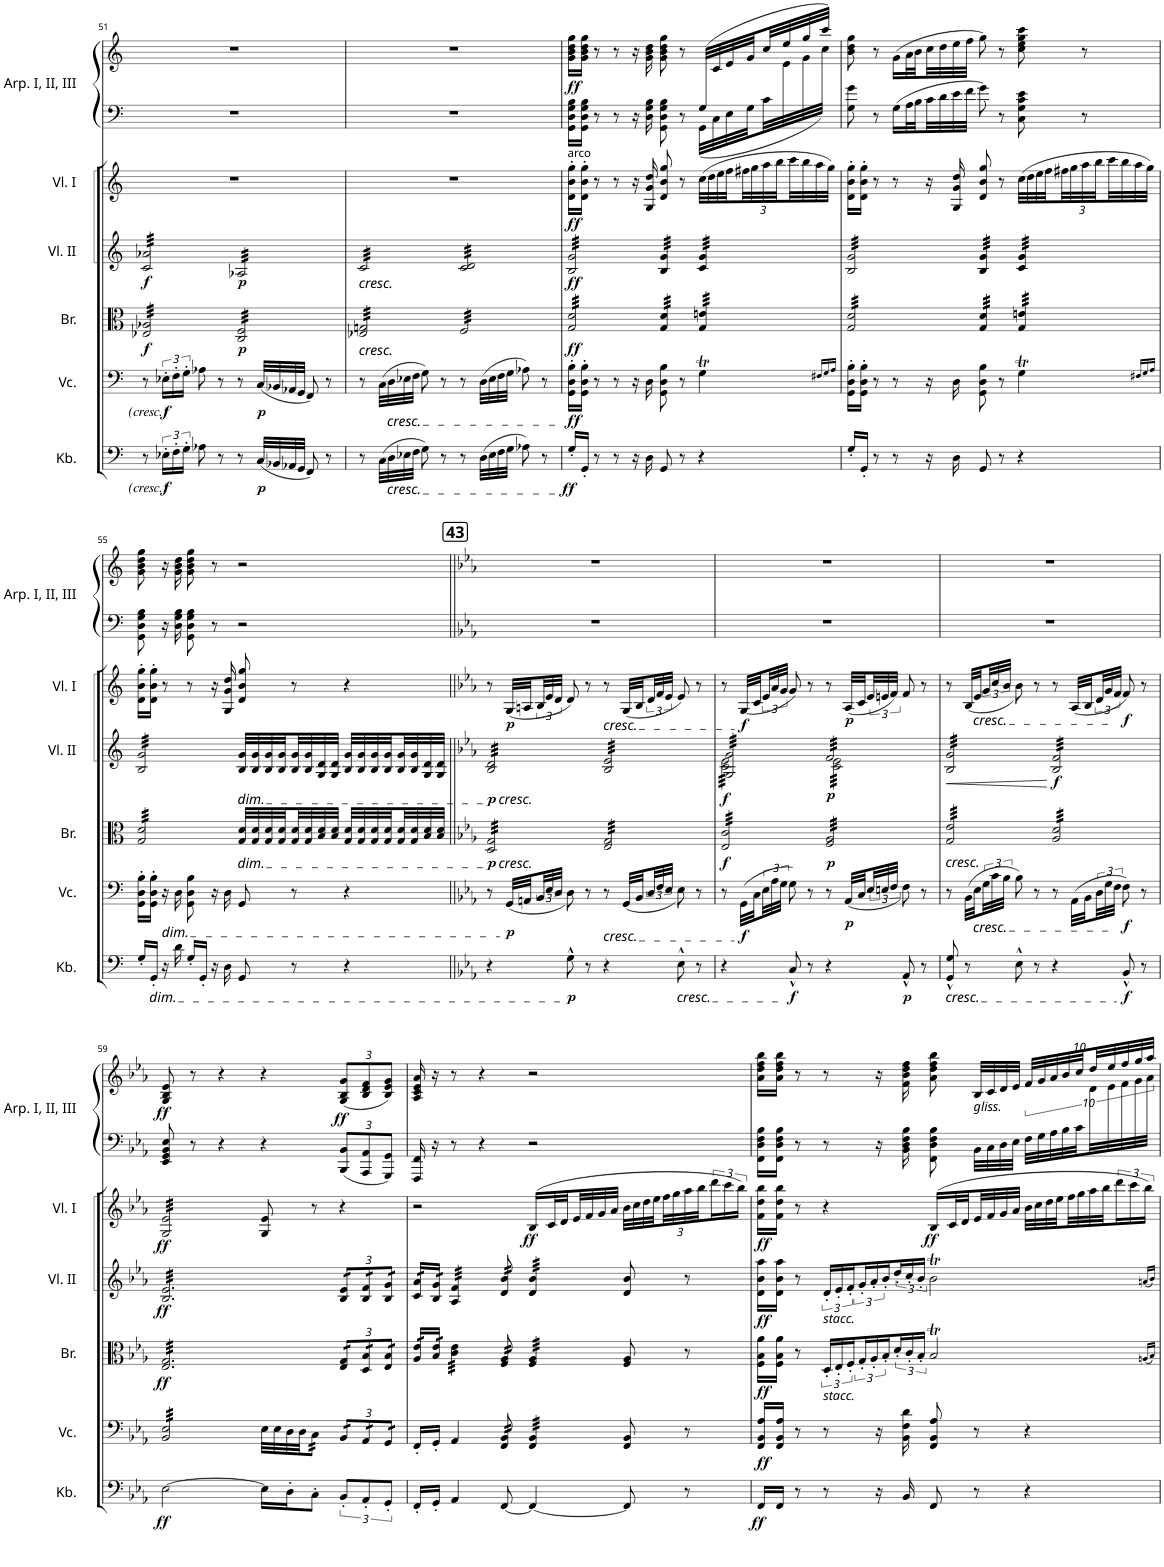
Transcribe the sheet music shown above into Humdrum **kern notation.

**kern	**dynam	**kern	**dynam	**kern	**dynam	**kern	**kern	**dynam	**kern	**kern	**dynam
*part5	*part5	*part4	*part4	*part3	*part3	*part2	*part2	*part2	*part1	*part1	*part1
*staff7	*staff7	*staff6	*staff6	*staff5	*staff5	*staff4	*staff3	*staff3/4	*staff2	*staff1	*staff1/2
*I"8 Kontrabässe	*	*I"12 Violoncelle	*	*I"12 Bratschen	*	*I"Violine I	*	*	*I"Arpa I, II, III	*	*
*I'Kb.	*	*I'Vc.	*	*I'Br.	*	*I'Vl. I	*	*	*I'Arp. I, II, III	*	*
!!LO:PB:g=z
*clefF4	*	*clefF4	*	*clefC3	*	*clefG2	*clefG2	*	*clefF4	*clefG2	*
*Trd7c12	*	*	*	*	*	*	*Trd1c2	*	*Trd1c2	*Trd1c2	*
*k[]	*	*k[]	*	*k[]	*	*k[]	*k[]	*	*k[]	*k[]	*
*M4/4	*	*M4/4	*	*M4/4	*	*M4/4	*M4/4	*	*M4/4	*M4/4	*
=51	=51	=51	=51	=51	=51	=51	=51	=51	=51	=51	=51
!	!	!	!	!	!LO:DY:b	!	!	!LO:DY:b=2	!	!	!
*	*	*	*	*tremolo	*	*	*	*	*	*	*
*	*	*	*	*	*	*tremolo	*	*	*	*	*
8r	.	8r	.	32E-X/ 32A-X/LLL	f	32c/ 32a-X/LLL	1r	f	1r	1r	.
.	.	.	.	32E-X/ 32A-X/	.	32c/ 32a-X/	.	.	.	.	.
.	.	.	.	32E-X/ 32A-X/	.	32c/ 32a-X/	.	.	.	.	.
.	.	.	.	32E-X/ 32A-X/	.	32c/ 32a-X/	.	.	.	.	.
!	!LO:DY:b	!	!LO:DY:b	!	!	!	!	!	!	!	!
24E-X'\LL	f	24E-X'\LL	f	32E-X/ 32A-X/	.	32c/ 32a-X/	.	.	.	.	.
.	.	.	.	32E-X/ 32A-X/	.	32c/ 32a-X/	.	.	.	.	.
24F'\	.	24F'\	.	.	.	.	.	.	.	.	.
.	.	.	.	32E-X/ 32A-X/	.	32c/ 32a-X/	.	.	.	.	.
24G'\JJ	.	24G'\JJ	.	.	.	.	.	.	.	.	.
.	.	.	.	32E-X/ 32A-X/	.	32c/ 32a-X/	.	.	.	.	.
8A-X\	.	8A-X\	.	32E-X/ 32A-X/	.	32c/ 32a-X/	.	.	.	.	.
.	.	.	.	32E-X/ 32A-X/	.	32c/ 32a-X/	.	.	.	.	.
.	.	.	.	32E-X/ 32A-X/	.	32c/ 32a-X/	.	.	.	.	.
.	.	.	.	32E-X/ 32A-X/	.	32c/ 32a-X/	.	.	.	.	.
8r	.	8r	.	32E-X/ 32A-X/	.	32c/ 32a-X/	.	.	.	.	.
.	.	.	.	32E-X/ 32A-X/	.	32c/ 32a-X/	.	.	.	.	.
.	.	.	.	32E-X/ 32A-X/	.	32c/ 32a-X/	.	.	.	.	.
.	.	.	.	32E-X/ 32A-X/JJJ	.	32c/ 32a-X/JJJ	.	.	.	.	.
!	!	!	!	!	!LO:DY:b	!	!	!LO:DY:b=2	!	!	!
8r	.	8r	.	32C/ 32F/LLL	p	32A-X/LLL	.	p	.	.	.
.	.	.	.	32C/ 32F/	.	32A-X/	.	.	.	.	.
.	.	.	.	32C/ 32F/	.	32A-X/	.	.	.	.	.
.	.	.	.	32C/ 32F/	.	32A-X/	.	.	.	.	.
!	!LO:DY:b	!	!LO:DY:b	!	!	!	!	!	!	!	!
(32C/LLL	p	(32C/LLL	p	32C/ 32F/	.	32A-X/	.	.	.	.	.
32BB-X/	.	32BB-X/	.	32C/ 32F/	.	32A-X/	.	.	.	.	.
32AA-X/	.	32AA-X/	.	32C/ 32F/	.	32A-X/	.	.	.	.	.
32GG/JJJ	.	32GG/JJJ	.	32C/ 32F/	.	32A-X/	.	.	.	.	.
8FF/)	.	8FF/)	.	32C/ 32F/	.	32A-X/	.	.	.	.	.
.	.	.	.	32C/ 32F/	.	32A-X/	.	.	.	.	.
.	.	.	.	32C/ 32F/	.	32A-X/	.	.	.	.	.
.	.	.	.	32C/ 32F/	.	32A-X/	.	.	.	.	.
8r	.	8r	.	32C/ 32F/	.	32A-X/	.	.	.	.	.
.	.	.	.	32C/ 32F/	.	32A-X/	.	.	.	.	.
.	.	.	.	32C/ 32F/	.	32A-X/	.	.	.	.	.
.	.	.	.	32C/ 32F/JJJ	.	32A-X/JJJ	.	.	.	.	.
=52	=52	=52	=52	=52	=52	=52	=52	=52	=52	=52	=52
!	!	!	!	!	!	!LO:TX:b:i:t=cresc.	!	!	!	!	!
!	!	!	!	!LO:TX:b:i:t=cresc.	!	!	!	!	!	!	!
8r	.	8r	.	32E-X/ 32Gn/LLL	.	32c/LLL	1r	.	1r	1r	.
.	.	.	.	32E-X/ 32Gn/	.	32c/	.	.	.	.	.
.	.	.	.	32E-X/ 32Gn/	.	32c/	.	.	.	.	.
.	.	.	.	32E-X/ 32Gn/	.	32c/	.	.	.	.	.
(32C\LLL	.	(32C\LLL	.	32E-X/ 32Gn/	.	32c/	.	.	.	.	.
!	!	!LO:TX:b:i:t=cresc.	!	!	!	!	!	!	!	!	!
!LO:TX:b:i:t=cresc.	!	!	!	!	!	!	!	!	!	!	!
32D\	.	32D\	.	32E-X/ 32Gn/	.	32c/	.	.	.	.	.
32E-X\	.	32E-X\	.	32E-X/ 32Gn/	.	32c/	.	.	.	.	.
32F\JJJ	.	32F\JJJ	.	32E-X/ 32Gn/	.	32c/	.	.	.	.	.
8G\)	.	8G\)	.	32E-X/ 32Gn/	.	32c/	.	.	.	.	.
.	.	.	.	32E-X/ 32Gn/	.	32c/	.	.	.	.	.
.	.	.	.	32E-X/ 32Gn/	.	32c/	.	.	.	.	.
.	.	.	.	32E-X/ 32Gn/	.	32c/	.	.	.	.	.
8r	.	8r	.	32E-X/ 32Gn/	.	32c/	.	.	.	.	.
.	.	.	.	32E-X/ 32Gn/	.	32c/	.	.	.	.	.
.	.	.	.	32E-X/ 32Gn/	.	32c/	.	.	.	.	.
.	.	.	.	32E-X/ 32Gn/JJJ	.	32c/JJJ	.	.	.	.	.
8r	.	8r	.	32F/LLL	.	32c/ 32d/LLL	.	.	.	.	.
.	.	.	.	32F/	.	32c/ 32d/	.	.	.	.	.
.	.	.	.	32F/	.	32c/ 32d/	.	.	.	.	.
.	.	.	.	32F/	.	32c/ 32d/	.	.	.	.	.
(32D\LLL	.	(32D\LLL	.	32F/	.	32c/ 32d/	.	.	.	.	.
32E-\	.	32E-\	.	32F/	.	32c/ 32d/	.	.	.	.	.
32F\	.	32F\	.	32F/	.	32c/ 32d/	.	.	.	.	.
32G\JJJ	.	32G\JJJ	.	32F/	.	32c/ 32d/	.	.	.	.	.
8A-X\)	.	8A-X\)	.	32F/	.	32c/ 32d/	.	.	.	.	.
.	.	.	.	32F/	.	32c/ 32d/	.	.	.	.	.
.	.	.	.	32F/	.	32c/ 32d/	.	.	.	.	.
.	.	.	.	32F/	.	32c/ 32d/	.	.	.	.	.
8r	.	8r	.	32F/	.	32c/ 32d/	.	.	.	.	.
.	.	.	.	32F/	.	32c/ 32d/	.	.	.	.	.
.	.	.	.	32F/	.	32c/ 32d/	.	.	.	.	.
.	.	.	.	32F/JJJ	.	32c/ 32d/JJJ	.	.	.	.	.
=53	=53	=53	=53	=53	=53	=53	=53	=53	=53	=53	=53
*	*	*	*	*	*	*	*	*	*^	*^	*
!	!	!	!	!	!	!	!LO:TX:a:t=arco	!	!	!	!	!	!
!	!LO:DY:b	!	!LO:DY:b	!	!LO:DY:b	!	!	!LO:DY:b=2	!	!	!	!	!
!	!	!	!	!	!	!	!	!LO:DY:n=1:b	!	!	!	!	!LO:DY:b
16G'/LL	ff	16GG\' 16D\' 16B\'LL	ff	32G/ 32d/LLL	ff	32B/ 32g/LLL	16d\' 16b\' 16gg\'LL	ff ff	2.ryy	16GG\ 16D\ 16G\ 16B\LL	16g\ 16b\ 16dd\ 16gg\LL	32ryy	ff
.	.	.	.	32G/ 32d/	.	32B/ 32g/	.	.	.	.	.	.	.
*	*	*	*	*	*	*	*	*	*	*	*v	*v	*
16GG'/JJ	.	16GG\' 16D\' 16B\'JJ	.	32G/ 32d/	.	32B/ 32g/	16d\' 16b\' 16gg\'JJ	.	.	16GG\ 16D\ 16G\ 16B\JJ	16g\ 16b\ 16dd\ 16gg\JJ	.
.	.	.	.	32G/ 32d/	.	32B/ 32g/	.	.	.	.	.	.
8r	.	8r	.	32G/ 32d/	.	32B/ 32g/	8r	.	.	8r	8r	.
.	.	.	.	32G/ 32d/	.	32B/ 32g/	.	.	.	.	.	.
.	.	.	.	32G/ 32d/	.	32B/ 32g/	.	.	.	.	.	.
.	.	.	.	32G/ 32d/	.	32B/ 32g/	.	.	.	.	.	.
8r	.	8r	.	32G/ 32d/	.	32B/ 32g/	8r	.	.	8r	8r	.
.	.	.	.	32G/ 32d/	.	32B/ 32g/	.	.	.	.	.	.
.	.	.	.	32G/ 32d/	.	32B/ 32g/	.	.	.	.	.	.
.	.	.	.	32G/ 32d/	.	32B/ 32g/	.	.	.	.	.	.
16r	.	16r	.	32G/ 32d/	.	32B/ 32g/	16r	.	.	16r	16r	.
.	.	.	.	32G/ 32d/	.	32B/ 32g/	.	.	.	.	.	.
16D\	.	16D\	.	32G/ 32d/	.	32B/ 32g/	16G/ 16g/ 16dd/	.	.	16D\ 16G\ 16B\	16g\ 16b\ 16dd\	.
.	.	.	.	32G/ 32d/JJJ	.	32B/ 32g/JJJ	.	.	.	.	.	.
8GG/	.	8GG\ 8D\ 8B\	.	32G/ 32d/LLL	.	32B/ 32g/LLL	8d/ 8b/ 8gg/	.	.	8GG\ 8D\ 8G\ 8B\	8g\ 8b\ 8dd\ 8gg\	.
.	.	.	.	32G/ 32d/	.	32B/ 32g/	.	.	.	.	.	.
.	.	.	.	32G/ 32d/	.	32B/ 32g/	.	.	.	.	.	.
.	.	.	.	32G/ 32d/	.	32B/ 32g/	.	.	.	.	.	.
8r	.	8r	.	32G/ 32d/	.	32B/ 32g/	8r	.	.	8r	8r	.
.	.	.	.	32G/ 32d/	.	32B/ 32g/	.	.	.	.	.	.
.	.	.	.	32G/ 32d/	.	32B/ 32g/	.	.	.	.	.	.
.	.	.	.	32G/ 32d/JJJ	.	32B/ 32g/JJJ	.	.	.	.	.	.
*	*	*	*	*	*	*	*Xbrackettup	*	*	*	*	*
4r	.	4GT\	.	32G/ 32en/LLL	.	32c/ 32g/LLL	(48cc\LLL	.	(32G/LLL	(<32GG\LLL	32ryy	.
.	.	.	.	.	.	.	48dd\	.	.	.	.	.
.	.	.	.	32G/ 32en/	.	32c/ 32g/	.	.	16.ryy	32C\	32c/	.
.	.	.	.	.	.	.	48ee\	.	.	.	.	.
.	.	.	.	32G/ 32en/	.	32c/ 32g/	48ff\JJ	.	.	32E\	32e/	.
.	.	.	.	.	.	.	48ff#X\LL	.	.	.	.	.
.	.	.	.	32G/ 32en/	.	32c/ 32g/	.	.	.	32G\	32g/	.
.	.	.	.	.	.	.	48gg\	.	.	.	.	.
.	.	.	.	32G/ 32en/	.	32c/ 32g/	48aa\	.	8ryy	32c\	32cc/	.
.	.	.	.	.	.	.	48bb\JJ	.	.	.	.	.
*	*	*	*	*	*	*	*	*	*	*	*^	*
.	.	.	.	32G/ 32en/	.	32c/ 32g/	.	.	.	16.ryy	32ee/	32e\	.
.	.	.	.	.	.	.	48ccc\LL	.	.	.	.	.	.
.	.	.	.	32G/ 32en/	.	32c/ 32g/	48bb\	.	.	.	32gg/	32g\	.
.	.	.	.	.	.	.	48aa\	.	.	.	.	.	.
.	.	.	.	32G/ 32en/JJJ	.	32c/ 32g/JJJ	.	.	.	.	32ccc/JJJ)	32cc\JJJ)	.
.	.	.	.	.	.	.	48gg\JJJ)	.	.	.	.	.	.
*	*	*	*	*	*	*	*	*	*v	*v	*	*	*
*	*	*	*	*	*	*	*	*	*	*v	*v	*
.	.	16qF#X/LL	.	.	.	.	.	.	.	.	.
.	.	16qG/	.	.	.	.	.	.	.	.	.
.	.	16qA/JJ	.	.	.	.	.	.	.	.	.
=54	=54	=54	=54	=54	=54	=54	=54	=54	=54	=54	=54
16G'/LL	.	16GG\' 16D\' 16B\'LL	.	32G/ 32d/LLL	.	32B/ 32g/LLL	16d\' 16b\' 16gg\'LL	.	8G\ 8g\	8b\ 8dd\ 8gg\	.
.	.	.	.	32G/ 32d/	.	32B/ 32g/	.	.	.	.	.
16GG'/JJ	.	16GG\' 16D\' 16B\'JJ	.	32G/ 32d/	.	32B/ 32g/	16d\' 16b\' 16gg\'JJ	.	.	.	.
.	.	.	.	32G/ 32d/	.	32B/ 32g/	.	.	.	.	.
8r	.	8r	.	32G/ 32d/	.	32B/ 32g/	8r	.	8r	8r	.
.	.	.	.	32G/ 32d/	.	32B/ 32g/	.	.	.	.	.
.	.	.	.	32G/ 32d/	.	32B/ 32g/	.	.	.	.	.
.	.	.	.	32G/ 32d/	.	32B/ 32g/	.	.	.	.	.
8r	.	8r	.	32G/ 32d/	.	32B/ 32g/	8r	.	16G\LL	(16g\LL	.
.	.	.	.	32G/ 32d/	.	32B/ 32g/	.	.	.	.	.
.	.	.	.	32G/ 32d/	.	32B/ 32g/	.	.	32A\L	32a\L	.
.	.	.	.	32G/ 32d/	.	32B/ 32g/	.	.	32B\	32b\	.
16r	.	16r	.	32G/ 32d/	.	32B/ 32g/	16r	.	32c\	32cc\	.
.	.	.	.	32G/ 32d/	.	32B/ 32g/	.	.	32d\	32dd\	.
16D\	.	16D\	.	32G/ 32d/	.	32B/ 32g/	16G/ 16g/ 16dd/	.	32e\	32ee\	.
.	.	.	.	32G/ 32d/JJJ	.	32B/ 32g/JJJ	.	.	32f\JJJ	32ff\JJJ	.
8GG/	.	8GG\ 8D\ 8B\	.	32G/ 32d/LLL	.	32B/ 32g/LLL	8d/ 8b/ 8gg/	.	8g\	8gg\)	.
.	.	.	.	32G/ 32d/	.	32B/ 32g/	.	.	.	.	.
.	.	.	.	32G/ 32d/	.	32B/ 32g/	.	.	.	.	.
.	.	.	.	32G/ 32d/	.	32B/ 32g/	.	.	.	.	.
8r	.	8r	.	32G/ 32d/	.	32B/ 32g/	8r	.	8r	8r	.
.	.	.	.	32G/ 32d/	.	32B/ 32g/	.	.	.	.	.
.	.	.	.	32G/ 32d/	.	32B/ 32g/	.	.	.	.	.
.	.	.	.	32G/ 32d/JJJ	.	32B/ 32g/JJJ	.	.	.	.	.
4r	.	4GT\	.	32G/ 32en/LLL	.	32c/ 32g/LLL	(48cc\LLL	.	8C\ 8G\ 8c\ 8e\	8cc\ 8ee\ 8gg\ 8ccc\	.
.	.	.	.	.	.	.	48dd\	.	.	.	.
.	.	.	.	32G/ 32en/	.	32c/ 32g/	.	.	.	.	.
.	.	.	.	.	.	.	48ee\	.	.	.	.
.	.	.	.	32G/ 32en/	.	32c/ 32g/	48ff\JJ	.	.	.	.
.	.	.	.	.	.	.	48ff#X\LL	.	.	.	.
.	.	.	.	32G/ 32en/	.	32c/ 32g/	.	.	.	.	.
.	.	.	.	.	.	.	48gg\	.	.	.	.
.	.	.	.	32G/ 32en/	.	32c/ 32g/	48aa\	.	8r	8r	.
.	.	.	.	.	.	.	48bb\JJ	.	.	.	.
.	.	.	.	32G/ 32en/	.	32c/ 32g/	.	.	.	.	.
.	.	.	.	.	.	.	48ccc\LL	.	.	.	.
.	.	.	.	32G/ 32en/	.	32c/ 32g/	48bb\	.	.	.	.
.	.	.	.	.	.	.	48aa\	.	.	.	.
.	.	.	.	32G/ 32en/JJJ	.	32c/ 32g/JJJ	.	.	.	.	.
.	.	.	.	.	.	.	48gg\JJJ)	.	.	.	.
.	.	16qF#X/LL	.	.	.	.	.	.	.	.	.
.	.	16qG/	.	.	.	.	.	.	.	.	.
.	.	16qA/JJ	.	.	.	.	.	.	.	.	.
!!LO:LB:g=z
=55	=55	=55	=55	=55	=55	=55	=55	=55	=55	=55	=55
16G'/LL	.	16GG\' 16D\' 16B\'LL	.	32G/ 32d/LLL	.	32B/ 32g/LLL	16d\' 16b\' 16gg\'LL	.	8GG\ 8D\ 8G\ 8B\	8g\ 8b\ 8dd\ 8gg\	.
.	.	.	.	32G/ 32d/	.	32B/ 32g/	.	.	.	.	.
!LO:TX:b:i:t=dim.	!	!	!	!	!	!	!	!	!	!	!
16GG'/JJ	.	16GG\' 16D\' 16B\'JJ	.	32G/ 32d/	.	32B/ 32g/	16d\' 16b\' 16gg\'JJ	.	.	.	.
.	.	.	.	32G/ 32d/	.	32B/ 32g/	.	.	.	.	.
!	!	!LO:TX:b:i:t=dim.	!	!	!	!	!	!	!	!	!
16r	.	16r	.	32G/ 32d/	.	32B/ 32g/	8r	.	16r	16r	.
.	.	.	.	32G/ 32d/	.	32B/ 32g/	.	.	.	.	.
16d\	.	16D\	.	32G/ 32d/	.	32B/ 32g/	.	.	16D\ 16G\ 16B\	16g\ 16b\ 16dd\	.
.	.	.	.	32G/ 32d/	.	32B/ 32g/	.	.	.	.	.
16G'/LL	.	8GG\ 8D\ 8B\	.	32G/ 32d/	.	32B/ 32g/	8r	.	8GG\ 8D\ 8G\ 8B\	8g\ 8b\ 8dd\ 8gg\	.
.	.	.	.	32G/ 32d/	.	32B/ 32g/	.	.	.	.	.
16GG'/JJ	.	.	.	32G/ 32d/	.	32B/ 32g/	.	.	.	.	.
.	.	.	.	32G/ 32d/	.	32B/ 32g/	.	.	.	.	.
16r	.	16r	.	32G/ 32d/	.	32B/ 32g/	16r	.	8r	8r	.
.	.	.	.	32G/ 32d/	.	32B/ 32g/	.	.	.	.	.
16D\	.	16D\	.	32G/ 32d/	.	32B/ 32g/	16G/ 16g/ 16dd/	.	.	.	.
.	.	.	.	32G/ 32d/JJJ	.	32B/ 32g/JJJ	.	.	.	.	.
*	*	*	*	*	*	*Xtremolo	*	*	*	*	*
*	*	*	*	*Xtremolo	*	*	*	*	*	*	*
!	!	!	!	!	!	!LO:TX:b:i:t=dim.	!	!	!	!	!
!	!	!	!	!LO:TX:b:i:t=dim.	!	!	!	!	!	!	!
8GG/	.	8GG/	.	32G/ 32d/LLL	.	32B/ 32g/LLL	8d/ 8b/ 8gg/	.	2r	2r	.
.	.	.	.	32G/ 32d/	.	32B/ 32g/	.	.	.	.	.
.	.	.	.	32G/ 32d/	.	32B/ 32g/	.	.	.	.	.
.	.	.	.	32G/ 32d/	.	32B/ 32g/	.	.	.	.	.
8r	.	8r	.	32G/ 32d/	.	32B/ 32g/	8r	.	.	.	.
.	.	.	.	32G/ 32d/	.	32B/ 32g/	.	.	.	.	.
.	.	.	.	32B/ 32d/	.	32G/ 32d/	.	.	.	.	.
.	.	.	.	32B/ 32d/JJJ	.	32G/ 32d/JJJ	.	.	.	.	.
4r	.	4r	.	32G/ 32d/LLL	.	32B/ 32g/LLL	4r	.	.	.	.
.	.	.	.	32G/ 32d/	.	32B/ 32g/	.	.	.	.	.
.	.	.	.	32G/ 32d/	.	32B/ 32g/	.	.	.	.	.
.	.	.	.	32G/ 32d/	.	32B/ 32g/	.	.	.	.	.
.	.	.	.	32G/ 32d/	.	32B/ 32g/	.	.	.	.	.
.	.	.	.	32G/ 32d/	.	32B/ 32g/	.	.	.	.	.
.	.	.	.	32B/ 32d/	.	32G/ 32d/	.	.	.	.	.
.	.	.	.	32B/ 32d/JJJ	.	32G/ 32d/JJJ	.	.	.	.	.
=56||	=56||	=56||	=56||	=56||	=56||	=56||	=56||	=56||	=56||	=56||	=56||
*k[b-e-a-]	*	*k[b-e-a-]	*	*k[b-e-a-]	*	*k[b-e-a-]	*k[b-e-a-]	*	*k[b-e-a-]	*k[b-e-a-]	*
!	!	!	!	!	!	!LO:TX:b:i:t=cresc.	!	!	!	!	!
!	!	!	!	!LO:TX:b:i:t=cresc.	!	!	!	!	!	!	!
!	!	!	!	!	!LO:DY:b	!	!	!LO:DY:b=2	!	!	!
*	*	*	*	*tremolo	*	*	*	*	*	*	*
*	*	*	*	*	*	*tremolo	*	*	*	*	*
4r	.	8r	.	32D/ 32G/LLL	p	32B-/ 32d/LLL	8r	p	1r	1r	.
.	.	.	.	32D/ 32G/	.	32B-/ 32d/	.	.	.	.	.
.	.	.	.	32D/ 32G/	.	32B-/ 32d/	.	.	.	.	.
.	.	.	.	32D/ 32G/	.	32B-/ 32d/	.	.	.	.	.
!	!	!	!LO:DY:b	!	!	!	!	!LO:DY:b	!	!	!
.	.	(<32GG/LLL	p	32D/ 32G/	.	32B-/ 32d/	(<32G/LLL	p	.	.	.
.	.	32AAn/JJ	.	32D/ 32G/	.	32B-/ 32d/	32An/JJ	.	.	.	.
*	*	*	*	*	*	*	*brackettup	*	*	*	*
.	.	48BB-/LL	.	32D/ 32G/	.	32B-/ 32d/	48B-/LL	.	.	.	.
.	.	48E-/	.	.	.	.	48e-/	.	.	.	.
.	.	.	.	32D/ 32G/	.	32B-/ 32d/	.	.	.	.	.
.	.	48D/JJJ	.	.	.	.	48d/JJJ	.	.	.	.
!	!LO:DY:b	!	!	!	!	!	!	!	!	!	!
8G^^\	p	8D\)	.	32D/ 32G/	.	32B-/ 32d/	8d/)	.	.	.	.
.	.	.	.	32D/ 32G/	.	32B-/ 32d/	.	.	.	.	.
.	.	.	.	32D/ 32G/	.	32B-/ 32d/	.	.	.	.	.
.	.	.	.	32D/ 32G/	.	32B-/ 32d/	.	.	.	.	.
8r	.	8r	.	32D/ 32G/	.	32B-/ 32d/	8r	.	.	.	.
.	.	.	.	32D/ 32G/	.	32B-/ 32d/	.	.	.	.	.
.	.	.	.	32D/ 32G/	.	32B-/ 32d/	.	.	.	.	.
.	.	.	.	32D/ 32G/JJJ	.	32B-/ 32d/JJJ	.	.	.	.	.
!	!	!	!	!	!	!	!LO:TX:b:i:t=cresc.	!	!	!	!
!	!	!LO:TX:b:i:t=cresc.	!	!	!	!	!	!	!	!	!
4r	.	8r	.	32E-/ 32G/LLL	.	32B-/ 32e-/LLL	8r	.	.	.	.
.	.	.	.	32E-/ 32G/	.	32B-/ 32e-/	.	.	.	.	.
.	.	.	.	32E-/ 32G/	.	32B-/ 32e-/	.	.	.	.	.
.	.	.	.	32E-/ 32G/	.	32B-/ 32e-/	.	.	.	.	.
.	.	(<32GG/LLL	.	32E-/ 32G/	.	32B-/ 32e-/	(<32G/LLL	.	.	.	.
.	.	32BB-/JJ	.	32E-/ 32G/	.	32B-/ 32e-/	32B-/JJ	.	.	.	.
.	.	48D/LL	.	32E-/ 32G/	.	32B-/ 32e-/	48d/LL	.	.	.	.
.	.	48F/	.	.	.	.	48f/	.	.	.	.
.	.	.	.	32E-/ 32G/	.	32B-/ 32e-/	.	.	.	.	.
.	.	48E-/JJJ	.	.	.	.	48e-/JJJ	.	.	.	.
!LO:TX:b:i:t=cresc.	!	!	!	!	!	!	!	!	!	!	!
8E-^^\	.	8E-\)	.	32E-/ 32G/	.	32B-/ 32e-/	8e-/)	.	.	.	.
.	.	.	.	32E-/ 32G/	.	32B-/ 32e-/	.	.	.	.	.
.	.	.	.	32E-/ 32G/	.	32B-/ 32e-/	.	.	.	.	.
.	.	.	.	32E-/ 32G/	.	32B-/ 32e-/	.	.	.	.	.
8r	.	8r	.	32E-/ 32G/	.	32B-/ 32e-/	8r	.	.	.	.
.	.	.	.	32E-/ 32G/	.	32B-/ 32e-/	.	.	.	.	.
.	.	.	.	32E-/ 32G/	.	32B-/ 32e-/	.	.	.	.	.
.	.	.	.	32E-/ 32G/JJJ	.	32B-/ 32e-/JJJ	.	.	.	.	.
=57	=57	=57	=57	=57	=57	=57	=57	=57	=57	=57	=57
*	*	*	*	*	*	*^	*	*	*	*	*
!	!	!	!	!	!LO:DY:b	!	!	!	!LO:DY:b=2	!	!	!
4r	.	8r	.	32E-/ 32c/LLL	f	32G/ 32g/LLL	32c\ 32e-\LLL	8r	f	1r	1r	.
.	.	.	.	32E-/ 32c/	.	32G/ 32g/	32c\ 32e-\	.	.	.	.	.
.	.	.	.	32E-/ 32c/	.	32G/ 32g/	32c\ 32e-\	.	.	.	.	.
.	.	.	.	32E-/ 32c/	.	32G/ 32g/	32c\ 32e-\	.	.	.	.	.
!	!	!	!LO:DY:b	!	!	!	!	!	!LO:DY:b	!	!	!
.	.	(>32GG\LLL	f	32E-/ 32c/	.	32G/ 32g/	32c\ 32e-\	(<32G/LLL	f	.	.	.
.	.	32C\JJ	.	32E-/ 32c/	.	32G/ 32g/	32c\ 32e-\	32c/JJ	.	.	.	.
.	.	48E-\LL	.	32E-/ 32c/	.	32G/ 32g/	32c\ 32e-\	48e-/LL	.	.	.	.
.	.	48A-\	.	.	.	.	.	48a-/	.	.	.	.
.	.	.	.	32E-/ 32c/	.	32G/ 32g/	32c\ 32e-\	.	.	.	.	.
.	.	48G\JJJ	.	.	.	.	.	48g/JJJ	.	.	.	.
!	!LO:DY:b	!	!	!	!	!	!	!	!	!	!	!
8C^^/	f	8G\)	.	32E-/ 32c/	.	32G/ 32g/	32c\ 32e-\	8g/)	.	.	.	.
.	.	.	.	32E-/ 32c/	.	32G/ 32g/	32c\ 32e-\	.	.	.	.	.
.	.	.	.	32E-/ 32c/	.	32G/ 32g/	32c\ 32e-\	.	.	.	.	.
.	.	.	.	32E-/ 32c/	.	32G/ 32g/	32c\ 32e-\	.	.	.	.	.
8r	.	8r	.	32E-/ 32c/	.	32G/ 32g/	32c\ 32e-\	8r	.	.	.	.
.	.	.	.	32E-/ 32c/	.	32G/ 32g/	32c\ 32e-\	.	.	.	.	.
.	.	.	.	32E-/ 32c/	.	32G/ 32g/	32c\ 32e-\	.	.	.	.	.
.	.	.	.	32E-/ 32c/JJJ	.	32G/ 32g/JJJ	32c\ 32e-\JJJ	.	.	.	.	.
!	!	!	!	!	!LO:DY:b	!	!	!	!LO:DY:b=2	!	!	!
4r	.	8r	.	32F/ 32A-/LLL	p	32f/LLL	32c\ 32e-\LLL	8r	p	.	.	.
.	.	.	.	32F/ 32A-/	.	32f/	32c\ 32e-\	.	.	.	.	.
.	.	.	.	32F/ 32A-/	.	32f/	32c\ 32e-\	.	.	.	.	.
.	.	.	.	32F/ 32A-/	.	32f/	32c\ 32e-\	.	.	.	.	.
!	!	!	!LO:DY:b	!	!	!	!	!	!LO:DY:b	!	!	!
.	.	(<32AA-/LLL	p	32F/ 32A-/	.	32f/	32c\ 32e-\	(<32A-/LLL	p	.	.	.
.	.	32C/JJ	.	32F/ 32A-/	.	32f/	32c\ 32e-\	32c/JJ	.	.	.	.
.	.	48E-/LL	.	32F/ 32A-/	.	32f/	32c\ 32e-\	48e-/LL	.	.	.	.
.	.	48En/	.	.	.	.	.	48en/	.	.	.	.
.	.	.	.	32F/ 32A-/	.	32f/	32c\ 32e-\	.	.	.	.	.
.	.	48F/JJJ	.	.	.	.	.	48f/JJJ)	.	.	.	.
!	!LO:DY:b	!	!	!	!	!	!	!	!	!	!	!
8AA-^^/	p	8F\)	.	32F/ 32A-/	.	32f/	32c\ 32e-\	8f/	.	.	.	.
.	.	.	.	32F/ 32A-/	.	32f/	32c\ 32e-\	.	.	.	.	.
.	.	.	.	32F/ 32A-/	.	32f/	32c\ 32e-\	.	.	.	.	.
.	.	.	.	32F/ 32A-/	.	32f/	32c\ 32e-\	.	.	.	.	.
8r	.	8r	.	32F/ 32A-/	.	32f/	32c\ 32e-\	8r	.	.	.	.
.	.	.	.	32F/ 32A-/	.	32f/	32c\ 32e-\	.	.	.	.	.
.	.	.	.	32F/ 32A-/	.	32f/	32c\ 32e-\	.	.	.	.	.
.	.	.	.	32F/ 32A-/JJJ	.	32f/JJJ	32c\ 32e-\JJJ	.	.	.	.	.
*	*	*	*	*	*	*v	*v	*	*	*	*	*
=58	=58	=58	=58	=58	=58	=58	=58	=58	=58	=58	=58
!	!	!	!	!LO:TX:b:i:t=cresc.	!	!	!	!	!	!	!
!LO:TX:b:i:t=cresc.	!	!	!	!	!	!	!	!	!	!	!
!	!	!	!	!	!	!	!	!LO:HP:b=2	!	!	!
8GG/^^ 8G/^^	.	8r	.	32G/ 32e-/LLL	.	32B-/ 32g/LLL	8r	<	1r	1r	.
.	.	.	.	32G/ 32e-/	.	32B-/ 32g/	.	.	.	.	.
.	.	.	.	32G/ 32e-/	.	32B-/ 32g/	.	.	.	.	.
.	.	.	.	32G/ 32e-/	.	32B-/ 32g/	.	.	.	.	.
8r	.	(>32BB-\LLL	.	32G/ 32e-/	.	32B-/ 32g/	(<32B-/LLL	.	.	.	.
!	!	!	!	!	!	!	!LO:TX:b:i:t=cresc.	!	!	!	!
!	!	!LO:TX:b:i:t=cresc.	!	!	!	!	!	!	!	!	!
.	.	32E-\JJ	.	32G/ 32e-/	.	32B-/ 32g/	32e-/JJ	.	.	.	.
.	.	48G\LL	.	32G/ 32e-/	.	32B-/ 32g/	48g/LL	.	.	.	.
.	.	48c\	.	.	.	.	48cc/	.	.	.	.
.	.	.	.	32G/ 32e-/	.	32B-/ 32g/	.	.	.	.	.
.	.	48B-\JJJ	.	.	.	.	48b-/JJJ	.	.	.	.
8E-^^\	.	8B-\)	.	32G/ 32e-/	.	32B-/ 32g/	8b-\)	.	.	.	.
.	.	.	.	32G/ 32e-/	.	32B-/ 32g/	.	.	.	.	.
.	.	.	.	32G/ 32e-/	.	32B-/ 32g/	.	.	.	.	.
.	.	.	.	32G/ 32e-/	.	32B-/ 32g/	.	.	.	.	.
8r	.	8r	.	32G/ 32e-/	.	32B-/ 32g/	8r	.	.	.	.
.	.	.	.	32G/ 32e-/	.	32B-/ 32g/	.	.	.	.	.
.	.	.	.	32G/ 32e-/	.	32B-/ 32g/	.	.	.	.	.
.	.	.	.	32G/ 32e-/JJJ	.	32B-/ 32g/JJJ	.	.	.	.	.
!	!	!	!	!	!	!	!	!LO:DY:n=1:b=2	!	!	!
4r	.	8r	.	32A-/ 32d/LLL	.	32B-/ 32f/LLL	8r	[ f	.	.	.
.	.	.	.	32A-/ 32d/	.	32B-/ 32f/	.	.	.	.	.
.	.	.	.	32A-/ 32d/	.	32B-/ 32f/	.	.	.	.	.
.	.	.	.	32A-/ 32d/	.	32B-/ 32f/	.	.	.	.	.
.	.	(>32AA-\LLL	.	32A-/ 32d/	.	32B-/ 32f/	(<32A-/LLL	.	.	.	.
.	.	32BB-\JJ	.	32A-/ 32d/	.	32B-/ 32f/	32B-/JJ	.	.	.	.
.	.	48D\LL	.	32A-/ 32d/	.	32B-/ 32f/	48d/LL	.	.	.	.
.	.	48G\	.	.	.	.	48g/	.	.	.	.
.	.	.	.	32A-/ 32d/	.	32B-/ 32f/	.	.	.	.	.
.	.	48F\JJJ	.	.	.	.	48f/JJJ	.	.	.	.
!	!LO:DY:b	!	!LO:DY:b	!	!	!	!	!LO:DY:n=2:b	!	!	!
8BB-^^/	f	8F\)	f	32A-/ 32d/	.	32B-/ 32f/	8f/)	f	.	.	.
.	.	.	.	32A-/ 32d/	.	32B-/ 32f/	.	.	.	.	.
.	.	.	.	32A-/ 32d/	.	32B-/ 32f/	.	.	.	.	.
.	.	.	.	32A-/ 32d/	.	32B-/ 32f/	.	.	.	.	.
8r	.	8r	.	32A-/ 32d/	.	32B-/ 32f/	8r	.	.	.	.
.	.	.	.	32A-/ 32d/	.	32B-/ 32f/	.	.	.	.	.
.	.	.	.	32A-/ 32d/	.	32B-/ 32f/	.	.	.	.	.
.	.	.	.	32A-/ 32d/JJJ	.	32B-/ 32f/JJJ	.	.	.	.	.
!!LO:LB:g=z
=59	=59	=59	=59	=59	=59	=59	=59	=59	=59	=59	=59
!	!LO:DY:b	!	!	!	!LO:DY:b	!	!	!LO:DY:b=2	!	!	!
!	!	!	!	!	!	!	!	!LO:DY:n=1:b	!	!	!LO:DY:b
*	*	*tremolo	*	*	*	*	*	*	*	*	*
*	*	*	*	*	*	*	*tremolo	*	*	*	*
[2E-\	ff	32BB-/ 32E-/LLL	.	32E-/ 32G/LLL	ff	32B-/ 32e-/LLL	32G/ 32e-/LLL	ff ff	8EE-/ 8GG/ 8BB-/ 8E-/	8G/ 8B-/ 8e-/	ff
.	.	32BB-/ 32E-/	.	32E-/ 32G/	.	32B-/ 32e-/	32G/ 32e-/	.	.	.	.
.	.	32BB-/ 32E-/	.	32E-/ 32G/	.	32B-/ 32e-/	32G/ 32e-/	.	.	.	.
.	.	32BB-/ 32E-/	.	32E-/ 32G/	.	32B-/ 32e-/	32G/ 32e-/	.	.	.	.
.	.	32BB-/ 32E-/	.	32E-/ 32G/	.	32B-/ 32e-/	32G/ 32e-/	.	8r	8r	.
.	.	32BB-/ 32E-/	.	32E-/ 32G/	.	32B-/ 32e-/	32G/ 32e-/	.	.	.	.
.	.	32BB-/ 32E-/	.	32E-/ 32G/	.	32B-/ 32e-/	32G/ 32e-/	.	.	.	.
.	.	32BB-/ 32E-/	.	32E-/ 32G/	.	32B-/ 32e-/	32G/ 32e-/	.	.	.	.
.	.	32BB-/ 32E-/	.	32E-/ 32G/	.	32B-/ 32e-/	32G/ 32e-/	.	4r	4r	.
.	.	32BB-/ 32E-/	.	32E-/ 32G/	.	32B-/ 32e-/	32G/ 32e-/	.	.	.	.
.	.	32BB-/ 32E-/	.	32E-/ 32G/	.	32B-/ 32e-/	32G/ 32e-/	.	.	.	.
.	.	32BB-/ 32E-/	.	32E-/ 32G/	.	32B-/ 32e-/	32G/ 32e-/	.	.	.	.
.	.	32BB-/ 32E-/	.	32E-/ 32G/	.	32B-/ 32e-/	32G/ 32e-/	.	.	.	.
.	.	32BB-/ 32E-/	.	32E-/ 32G/	.	32B-/ 32e-/	32G/ 32e-/	.	.	.	.
.	.	32BB-/ 32E-/	.	32E-/ 32G/	.	32B-/ 32e-/	32G/ 32e-/	.	.	.	.
.	.	32BB-/ 32E-/JJJ	.	32E-/ 32G/	.	32B-/ 32e-/	32G/ 32e-/JJJ	.	.	.	.
*	*	*	*	*	*	*	*Xtremolo	*	*	*	*
*	*	*Xtremolo	*	*	*	*	*	*	*	*	*
16E-\LL]	.	32E-\LLL	.	32E-/ 32G/	.	32B-/ 32e-/	8G/ 8e-/	.	4r	4r	.
.	.	32E-\	.	32E-/ 32G/	.	32B-/ 32e-/	.	.	.	.	.
16D'\J	.	32D\	.	32E-/ 32G/	.	32B-/ 32e-/	.	.	.	.	.
.	.	32D\JJ	.	32E-/ 32G/	.	32B-/ 32e-/	.	.	.	.	.
*	*	*tremolo	*	*	*	*	*	*	*	*	*
8C'\J	.	32C\	.	32E-/ 32G/	.	32B-/ 32e-/	8r	.	.	.	.
.	.	32C\	.	32E-/ 32G/	.	32B-/ 32e-/	.	.	.	.	.
.	.	32C\	.	32E-/ 32G/	.	32B-/ 32e-/	.	.	.	.	.
.	.	32C\JJJ	.	32E-/ 32G/JJJ	.	32B-/ 32e-/JJJ	.	.	.	.	.
*	*	*	*	*Xtremolo	*	*	*	*	*	*	*
*	*	*Xtremolo	*	*	*	*	*	*	*	*	*
*	*	*Xbrackettup	*	*Xbrackettup	*	*Xbrackettup	*	*	*Xbrackettup	*Xbrackettup	*
!	!	!	!	!	!	!	!	!	!	!	!LO:DY:b
12BB-'/L	.	12BB-@16@/L	.	12E-/@16@ 12G/@16@L	.	24B-/ 24e-/LL	4r	.	12BBB-/ 12BB-/L	(12G/ 12B-/ 12g/L	ff
.	.	.	.	.	.	24B-/ 24e-/	.	.	.	.	.
12AA-'/	.	12AA-@16@/	.	12D/@16@ 12B-/@16@	.	24B-/ 24f/	.	.	12AAA-/ 12AA-/	12B-/ 12d/ 12f/	.
.	.	.	.	.	.	24B-/ 24f/	.	.	.	.	.
12GG'/J	.	12GG@16@/J	.	12E-/@16@ 12B-/@16@J	.	24B-/ 24g/	.	.	12GGG/ 12GG/J	12B-/ 12e-/ 12g/J)	.
.	.	.	.	.	.	24B-/ 24g/JJ	.	.	.	.	.
=60	=60	=60	=60	=60	=60	=60	=60	=60	=60	=60	=60
*	*	*	*	*tremolo	*	*	*	*	*	*	*
16FF'/LL	.	16FF'/LL	.	32A-/ 32e-/LLL	.	32c/ 32a-/LLL	2r	.	16FFF/ 16FF/	16A-/ 16c/ 16e-/ 16a-/	.
.	.	.	.	32A-/ 32e-/	.	32c/ 32a-/	.	.	.	.	.
16GG'/JJ	.	16GG'/JJ	.	32B-/ 32e-/	.	32B-/ 32g/	.	.	16r	16r	.
.	.	.	.	32B-/ 32e-/JJJ	.	32B-/ 32g/JJJ	.	.	.	.	.
4AA-/	.	4AA-/	.	32c\ 32e-\LLL	.	32A-/ 32f/LLL	.	.	8r	8r	.
.	.	.	.	32c\ 32e-\	.	32A-/ 32f/	.	.	.	.	.
.	.	.	.	32c\ 32e-\	.	32A-/ 32f/	.	.	.	.	.
.	.	.	.	32c\ 32e-\	.	32A-/ 32f/	.	.	.	.	.
.	.	.	.	32c\ 32e-\	.	32A-/ 32f/	.	.	4r	4r	.
.	.	.	.	32c\ 32e-\	.	32A-/ 32f/	.	.	.	.	.
.	.	.	.	32c\ 32e-\	.	32A-/ 32f/	.	.	.	.	.
.	.	.	.	32c\ 32e-\JJJ	.	32A-/ 32f/JJJ	.	.	.	.	.
*	*	*tremolo	*	*	*	*	*	*	*	*	*
[8FF/	.	32FF/ 32BB-/	.	32F/ 32A-/	.	32d/ 32b-/	.	.	.	.	.
.	.	32FF/ 32BB-/	.	32F/ 32A-/	.	32d/ 32b-/	.	.	.	.	.
.	.	32FF/ 32BB-/	.	32F/ 32A-/	.	32d/ 32b-/	.	.	.	.	.
.	.	32FF/ 32BB-/	.	32F/ 32A-/	.	32d/ 32b-/	.	.	.	.	.
!	!	!	!	!	!	!	!	!LO:DY:b	!	!	!
4FF/_	.	32FF/ 32BB-/LLL	.	32F/ 32A-/LLL	.	32d/ 32b-/LLL	(16B-/LL	ff	2r	2r	.
.	.	32FF/ 32BB-/	.	32F/ 32A-/	.	32d/ 32b-/	.	.	.	.	.
.	.	32FF/ 32BB-/	.	32F/ 32A-/	.	32d/ 32b-/	32c/L	.	.	.	.
.	.	32FF/ 32BB-/	.	32F/ 32A-/	.	32d/ 32b-/	32d/	.	.	.	.
.	.	32FF/ 32BB-/	.	32F/ 32A-/	.	32d/ 32b-/	32e-/	.	.	.	.
.	.	32FF/ 32BB-/	.	32F/ 32A-/	.	32d/ 32b-/	32f/	.	.	.	.
.	.	32FF/ 32BB-/	.	32F/ 32A-/	.	32d/ 32b-/	32g/	.	.	.	.
.	.	32FF/ 32BB-/JJJ	.	32F/ 32A-/JJJ	.	32d/ 32b-/JJJ	32a-/JJJ	.	.	.	.
*	*	*	*	*	*	*Xtremolo	*	*	*	*	*
*	*	*	*	*Xtremolo	*	*	*	*	*	*	*
*	*	*Xtremolo	*	*	*	*	*	*	*	*	*
*	*	*	*	*	*	*	*Xbrackettup	*	*	*	*
8FF/]	.	8FF/ 8BB-/	.	8F/ 8A-/	.	8d/ 8b-/	48b-\LLL	.	.	.	.
.	.	.	.	.	.	.	48cc\	.	.	.	.
.	.	.	.	.	.	.	48dd\	.	.	.	.
.	.	.	.	.	.	.	48ee-\JJ	.	.	.	.
.	.	.	.	.	.	.	48ff\LL	.	.	.	.
.	.	.	.	.	.	.	48gg\	.	.	.	.
8r	.	8r	.	8r	.	8r	48aa-\	.	.	.	.
.	.	.	.	.	.	.	48bb-\J	.	.	.	.
.	.	.	.	.	.	.	36ddd\	.	.	.	.
.	.	.	.	.	.	.	36ccc\	.	.	.	.
.	.	.	.	.	.	.	36bb-\JJ)	.	.	.	.
=61	=61	=61	=61	=61	=61	=61	=61	=61	=61	=61	=61
*	*	*	*	*	*	*	*	*	*	*^	*
!	!LO:DY:b	!	!LO:DY:b	!	!LO:DY:b	!	!	!LO:DY:b=2	!	!	!	!
!	!	!	!	!	!	!	!	!LO:DY:n=1:b	!	!	!	!
16FF'/LL	ff	16FF/' 16BB-/' 16A-/'LL	ff	16F\' 16B-\' 16a-\'LL	ff	16d\' 16b-\' 16aa-\'LL	16f\' 16dd\' 16bb-\'LL	ff ff	16FF\ 16D\ 16F\ 16B-\LL	16a-\ 16dd\ 16ff\ 16bb-\LL	2..ryy	.
16FF'/JJ	.	16FF/' 16BB-/' 16A-/'JJ	.	16F\' 16B-\' 16a-\'JJ	.	16d\' 16b-\' 16aa-\'JJ	16f\' 16dd\' 16bb-\'JJ	.	16FF\ 16D\ 16F\ 16B-\JJ	16a-\ 16dd\ 16ff\ 16bb-\JJ	.	.
8r	.	8r	.	8r	.	8r	8r	.	8r	8r	.	.
!	!	!	!	!	!	!LO:TX:b:i:t=stacc.	!	!	!	!	!	!
!	!	!	!	!LO:TX:b:i:t=stacc.	!	!	!	!	!	!	!	!
8r	.	8r	.	36D'/LL	.	36d'/LL	4r	.	8r	8r	.	.
.	.	.	.	36E-'/	.	36e-'/	.	.	.	.	.	.
.	.	.	.	36F'/J	.	36f'/J	.	.	.	.	.	.
.	.	.	.	36G'/L	.	36g'/L	.	.	.	.	.	.
.	.	.	.	36A-'/	.	36a-'/	.	.	.	.	.	.
16r	.	16r	.	.	.	.	.	.	16r	16r	.	.
.	.	.	.	36B-'/J	.	36b-'/J	.	.	.	.	.	.
.	.	.	.	36d'/L	.	36dd'/L	.	.	.	.	.	.
16BB-/	.	16BB-\ 16F\ 16d\	.	.	.	.	.	.	16BB-\ 16D\ 16F\ 16B-\	16f\ 16b-\ 16dd\ 16ff\	.	.
.	.	.	.	36c'/	.	36cc'/	.	.	.	.	.	.
.	.	.	.	36B-'/JJ	.	36b-'/JJ	.	.	.	.	.	.
!	!	!	!	!	!	!	!	!LO:DY:n=2:b	!	!	!	!
8FF/	.	8FF/ 8BB-/ 8A-/	.	2B-T/	.	2b-T\	(16B-/LL	ff	8FF\ 8D\ 8F\ 8B-\	8a-\ 8dd\ 8ff\ 8bb-\	.	.
.	.	.	.	.	.	.	32c/L	.	.	.	.	.
.	.	.	.	.	.	.	32d/	.	.	.	.	.
!	!	!	!	!	!	!	!	!	!	!LO:TX:b:i:t=gliss.	!	!
8r	.	8r	.	.	.	.	32e-/	.	32BB-\LLL	32B-/LLL	.	.
.	.	.	.	.	.	.	32f/	.	32C\	32c/	.	.
.	.	.	.	.	.	.	32g/	.	32D\	32d/	.	.
.	.	.	.	.	.	.	32a-/JJJ	.	32E-\JJJ	32e-/JJJ	.	.
*	*	*	*	*	*	*	*	*	*	*brackettup	*	*
4r	.	4r	.	.	.	.	48b-\LLL	.	40F\LLL	40f/LLL	.	.
.	.	.	.	.	.	.	48cc\	.	.	.	.	.
.	.	.	.	.	.	.	.	.	40G\	40g/	.	.
.	.	.	.	.	.	.	48dd\	.	.	.	.	.
.	.	.	.	.	.	.	.	.	40A-\	40a-/	.	.
.	.	.	.	.	.	.	48ee-\JJ	.	.	.	.	.
.	.	.	.	.	.	.	.	.	40B-\	40b-/	.	.
.	.	.	.	.	.	.	48ff\LL	.	.	.	.	.
.	.	.	.	.	.	.	.	.	40c\	40cc/	.	.
.	.	.	.	.	.	.	48gg\	.	.	.	.	.
.	.	.	.	.	.	.	48aa-\	.	8ryy	40dd/	40d\	.
.	.	.	.	.	.	.	48bb-\JJ	.	.	.	.	.
.	.	.	.	.	.	.	.	.	.	40ee-/	40e-\	.
.	.	.	.	.	.	.	36ddd\L	.	.	.	.	.
.	.	.	.	.	.	.	.	.	.	40ff/	40f\	.
.	.	.	.	.	.	.	36ccc\	.	.	.	.	.
.	.	.	.	.	.	.	.	.	.	40gg/	40g\	.
.	.	.	.	.	.	.	36bb-\JJ)	.	.	.	.	.
.	.	.	.	.	.	.	.	.	.	40aa-/JJJ	40a-\JJJ	.
*	*	*	*	*	*	*	*	*	*	*v	*v	*
.	.	.	.	(16qAn/LL	.	(16qan/LL	.	.	.	.	.
.	.	.	.	16qB-/JJ)	.	16qb-/JJ)	.	.	.	.	.
=	=	=	=	=	=	=	=	=	=	=	=
*-	*-	*-	*-	*-	*-	*-	*-	*-	*-	*-	*-
